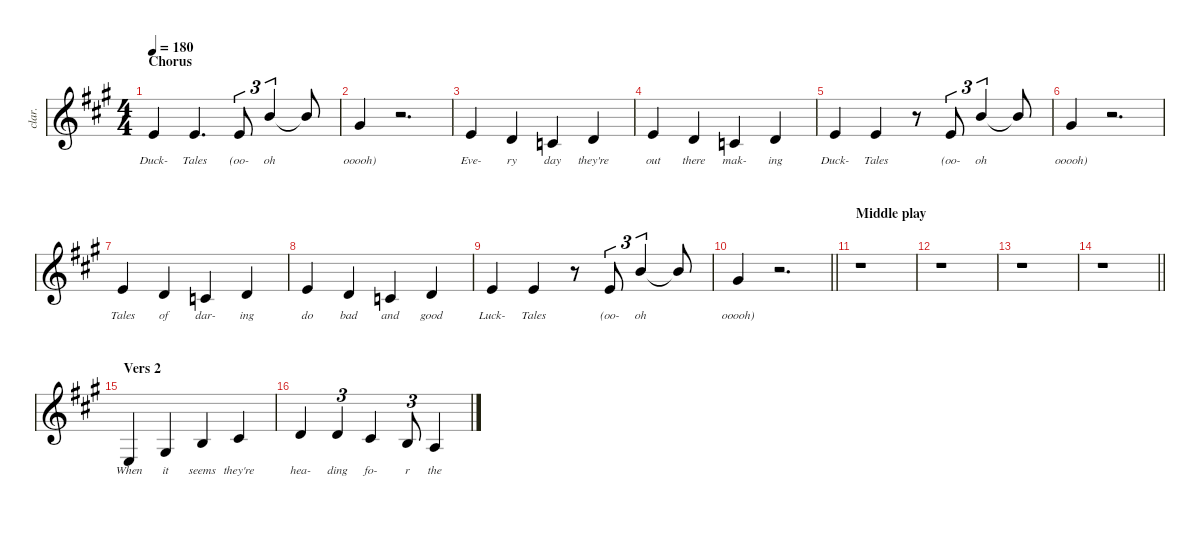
\defaultSystemsLayout 4
\hideDynamics
\bracketExtendMode nobrackets
\otherSystemsTrackNameOrientation horizontal
\track ("Voice" "clar.") {defaultSystemsLayout 4 instrument clarinet}
\staff {score}
\tuning (E4 B3 G3 D3 A2 E2)
\ts (4 4)
\section ("" "Chorus")
\tempo 180
\clef g2
\ks a
0.1{acc forcenatural}.4{lyrics (0 "Duck-") lyrics (1 "") lyrics (2 "") lyrics (3 "") lyrics (4 "") dy f beam Up} 0.1{acc forcenatural}.4{d lyrics (0 "Tales") lyrics (1 "") lyrics (2 "") lyrics (3 "") lyrics (4 "") beam Up} 0.1{acc forcenatural}.8{tu (3 2) lyrics (0 "(oo-") lyrics (1 "") lyrics (2 "") lyrics (3 "") lyrics (4 "") beam Up} 7.1{acc forcenatural}.4{tu (3 2) lyrics (0 "oh") lyrics (1 "") lyrics (2 "") lyrics (3 "") lyrics (4 "") beam Up} 7.1{t acc forcenatural}.8{beam Up} |
4.1{acc #}.4{lyrics (0 "ooooh)") lyrics (1 "") lyrics (2 "") lyrics (3 "") lyrics (4 "") beam Up} r.2{d beam Up} |
0.1{acc forcenatural}.4{lyrics (0 "Eve-") lyrics (1 "") lyrics (2 "") lyrics (3 "") lyrics (4 "") beam Up} 3.2{acc forcenatural}.4{lyrics (0 "ry") lyrics (1 "") lyrics (2 "") lyrics (3 "") lyrics (4 "") beam Up} 1.2{acc forcenatural}.4{lyrics (0 "day") lyrics (1 "") lyrics (2 "") lyrics (3 "") lyrics (4 "") beam Up} 3.2{acc forcenatural}.4{lyrics (0 "they're") lyrics (1 "") lyrics (2 "") lyrics (3 "") lyrics (4 "") beam Up} |
0.1{acc forcenatural}.4{lyrics (0 "out") lyrics (1 "") lyrics (2 "") lyrics (3 "") lyrics (4 "") beam Up} 3.2{acc forcenatural}.4{lyrics (0 "there") lyrics (1 "") lyrics (2 "") lyrics (3 "") lyrics (4 "") beam Up} 1.2{acc forcenatural}.4{lyrics (0 "mak-") lyrics (1 "") lyrics (2 "") lyrics (3 "") lyrics (4 "") beam Up} 3.2{acc forcenatural}.4{lyrics (0 "ing") lyrics (1 "") lyrics (2 "") lyrics (3 "") lyrics (4 "") beam Up} |
0.1{acc forcenatural}.4{lyrics (0 "Duck-") lyrics (1 "") lyrics (2 "") lyrics (3 "") lyrics (4 "") beam Up} 0.1{acc forcenatural}.4{lyrics (0 "Tales") lyrics (1 "") lyrics (2 "") lyrics (3 "") lyrics (4 "") beam Up} r.8{beam Up} 0.1{acc forcenatural}.8{tu (3 2) lyrics (0 "(oo-") lyrics (1 "") lyrics (2 "") lyrics (3 "") lyrics (4 "") beam Up} 7.1{acc forcenatural}.4{tu (3 2) lyrics (0 "oh") lyrics (1 "") lyrics (2 "") lyrics (3 "") lyrics (4 "") beam Up} 7.1{t acc forcenatural}.8{beam Up} |
4.1{acc #}.4{lyrics (0 "ooooh)") lyrics (1 "") lyrics (2 "") lyrics (3 "") lyrics (4 "") beam Up} r.2{d beam Up} |
0.1{acc forcenatural}.4{lyrics (0 "Tales") lyrics (1 "") lyrics (2 "") lyrics (3 "") lyrics (4 "") beam Up} 3.2{acc forcenatural}.4{lyrics (0 "of") lyrics (1 "") lyrics (2 "") lyrics (3 "") lyrics (4 "") beam Up} 1.2{acc forcenatural}.4{lyrics (0 "dar-") lyrics (1 "") lyrics (2 "") lyrics (3 "") lyrics (4 "") beam Up} 3.2{acc forcenatural}.4{lyrics (0 "ing") lyrics (1 "") lyrics (2 "") lyrics (3 "") lyrics (4 "") beam Up} |
0.1{acc forcenatural}.4{lyrics (0 "do") lyrics (1 "") lyrics (2 "") lyrics (3 "") lyrics (4 "") beam Up} 3.2{acc forcenatural}.4{lyrics (0 "bad") lyrics (1 "") lyrics (2 "") lyrics (3 "") lyrics (4 "") beam Up} 1.2{acc forcenatural}.4{lyrics (0 "and") lyrics (1 "") lyrics (2 "") lyrics (3 "") lyrics (4 "") beam Up} 3.2{acc forcenatural}.4{lyrics (0 "good") lyrics (1 "") lyrics (2 "") lyrics (3 "") lyrics (4 "") beam Up} |
0.1{acc forcenatural}.4{lyrics (0 "Luck-") lyrics (1 "") lyrics (2 "") lyrics (3 "") lyrics (4 "") beam Up} 0.1{acc forcenatural}.4{lyrics (0 "Tales") lyrics (1 "") lyrics (2 "") lyrics (3 "") lyrics (4 "") beam Up} r.8{beam Up} 0.1{acc forcenatural}.8{tu (3 2) lyrics (0 "(oo-") lyrics (1 "") lyrics (2 "") lyrics (3 "") lyrics (4 "") beam Up} 7.1{acc forcenatural}.4{tu (3 2) lyrics (0 "oh") lyrics (1 "") lyrics (2 "") lyrics (3 "") lyrics (4 "") beam Up} 7.1{t acc forcenatural}.8{beam Up} |
\barLineRight lightlight
4.1{acc #}.4{lyrics (0 "ooooh)") lyrics (1 "") lyrics (2 "") lyrics (3 "") lyrics (4 "") beam Up} r.2{d beam Up} |
\section ("" "Middle play")
r.1{beam Down} |
r.1{beam Down} |
r.1{beam Down} |
\barLineRight lightlight
r.1{beam Down} |
\section ("" "Vers 2")
2.4{acc forcenatural}.4{lyrics (0 "When") lyrics (1 "") lyrics (2 "") lyrics (3 "") lyrics (4 "") beam Up} 1.3{acc #}.4{lyrics (0 "it") lyrics (1 "") lyrics (2 "") lyrics (3 "") lyrics (4 "") beam Up} 0.2{acc forcenatural}.4{lyrics (0 "seems") lyrics (1 "") lyrics (2 "") lyrics (3 "") lyrics (4 "") beam Up} 2.2{acc #}.4{lyrics (0 "they're") lyrics (1 "") lyrics (2 "") lyrics (3 "") lyrics (4 "") beam Up} |
3.2{acc forcenatural}.4{lyrics (0 "hea-") lyrics (1 "") lyrics (2 "") lyrics (3 "") lyrics (4 "") beam Up} 3.2{acc forcenatural}.4{tu (3 2) lyrics (0 "ding") lyrics (1 "") lyrics (2 "") lyrics (3 "") lyrics (4 "") beam Up} 2.2{acc #}.4{lyrics (0 "fo-") lyrics (1 "") lyrics (2 "") lyrics (3 "") lyrics (4 "") beam Up} 0.2{acc forcenatural}.8{tu (3 2) lyrics (0 "r") lyrics (1 "") lyrics (2 "") lyrics (3 "") lyrics (4 "") beam Up} 2.3{acc forcenatural}.4{lyrics (0 "the") lyrics (1 "") lyrics (2 "") lyrics (3 "") lyrics (4 "") beam Up}
